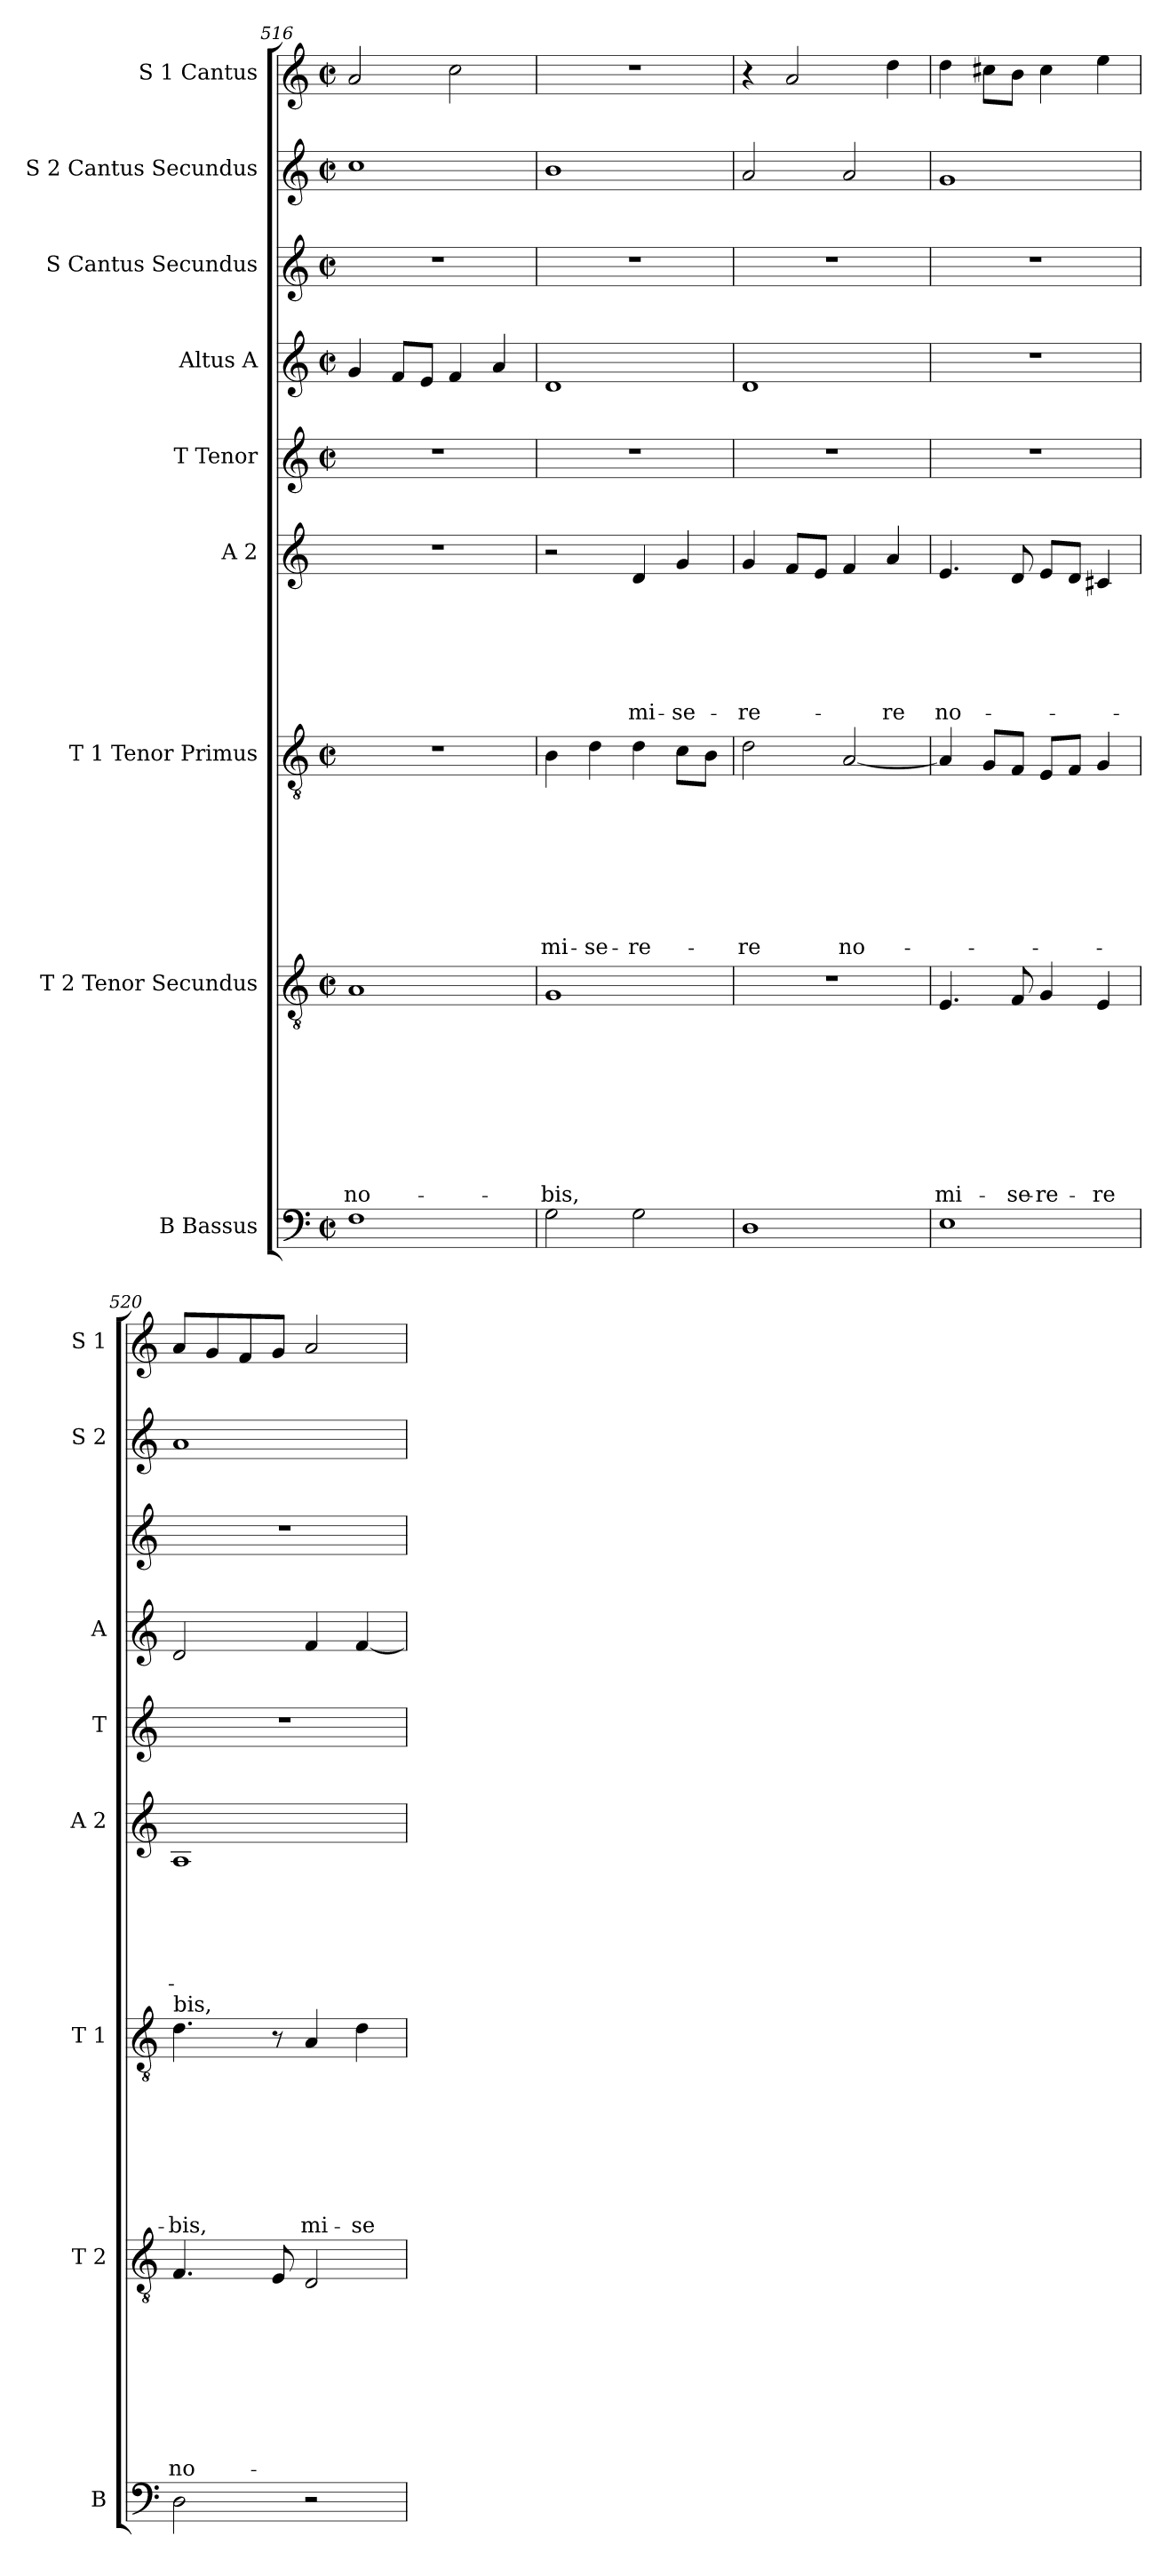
**kern	**kern	**text	**text	**text	**text	**text	**text	**text	**text	**text	**kern	**text	**text	**text	**text	**text	**text	**text	**text	**kern	**text	**text	**text	**text	**text	**text	**kern	**kern	**kern	**kern	**kern
*part9	*part8	*part8	*part8	*part8	*part8	*part8	*part8	*part8	*part8	*part8	*part7	*part7	*part7	*part7	*part7	*part7	*part7	*part7	*part7	*part6	*part6	*part6	*part6	*part6	*part6	*part6	*part5	*part4	*part3	*part2	*part1
*staff9	*staff8	*staff8	*staff8	*staff8	*staff8	*staff8	*staff8	*staff8	*staff8	*staff8	*staff7	*staff7	*staff7	*staff7	*staff7	*staff7	*staff7	*staff7	*staff7	*staff6	*staff6	*staff6	*staff6	*staff6	*staff6	*staff6	*staff5	*staff4	*staff3	*staff2	*staff1
*I"B Bassus	*I"T 2 Tenor Secundus	*	*	*	*	*	*	*	*	*	*I"T 1 Tenor Primus	*	*	*	*	*	*	*	*	*I"A 2	*	*	*	*	*	*	*I"T Tenor	*I"Altus A	*I"S Cantus Secundus	*I"S 2 Cantus Secundus	*I"S 1 Cantus
*I'B	*I'T 2	*	*	*	*	*	*	*	*	*	*I'T 1	*	*	*	*	*	*	*	*	*I'A 2	*	*	*	*	*	*	*I'T	*I'A	*	*I'S 2	*I'S 1
*clefF4	*clefGv2	*	*	*	*	*	*	*	*	*	*clefGv2	*	*	*	*	*	*	*	*	*clefG2	*	*	*	*	*	*	*clefG2	*clefG2	*clefG2	*clefG2	*clefG2
*k[]	*k[]	*	*	*	*	*	*	*	*	*	*k[]	*	*	*	*	*	*	*	*	*k[]	*	*	*	*	*	*	*k[]	*k[]	*k[]	*k[]	*k[]
*C:	*C:	*	*	*	*	*	*	*	*	*	*C:	*	*	*	*	*	*	*	*	*C:	*	*	*	*	*	*	*C:	*C:	*C:	*C:	*C:
*M2/2	*M2/2	*	*	*	*	*	*	*	*	*	*M2/2	*	*	*	*	*	*	*	*	*	*	*	*	*	*	*	*M2/2	*M2/2	*M2/2	*M2/2	*M2/2
*met(c|)	*met(c|)	*	*	*	*	*	*	*	*	*	*met(c|)	*	*	*	*	*	*	*	*	*	*	*	*	*	*	*	*met(c|)	*met(c|)	*met(c|)	*met(c|)	*met(c|)
=516	=516	=516	=516	=516	=516	=516	=516	=516	=516	=516	=516	=516	=516	=516	=516	=516	=516	=516	=516	=516	=516	=516	=516	=516	=516	=516	=516	=516	=516	=516	=516
!	!	!	!	!	!	!	!	!	!	!LO:LY:b	!	!	!	!	!	!	!	!	!	!	!	!	!	!	!	!	!	!	!	!	!
1F	1A	.	.	.	.	.	.	.	.	no-	1r	.	.	.	.	.	.	.	.	1r	.	.	.	.	.	.	1r	4g/	1r	1cc	2a/
.	.	.	.	.	.	.	.	.	.	.	.	.	.	.	.	.	.	.	.	.	.	.	.	.	.	.	.	8f/L	.	.	.
.	.	.	.	.	.	.	.	.	.	.	.	.	.	.	.	.	.	.	.	.	.	.	.	.	.	.	.	8e/J	.	.	.
.	.	.	.	.	.	.	.	.	.	.	.	.	.	.	.	.	.	.	.	.	.	.	.	.	.	.	.	4f/	.	.	2cc\
.	.	.	.	.	.	.	.	.	.	.	.	.	.	.	.	.	.	.	.	.	.	.	.	.	.	.	.	4a/	.	.	.
=517	=517	=517	=517	=517	=517	=517	=517	=517	=517	=517	=517	=517	=517	=517	=517	=517	=517	=517	=517	=517	=517	=517	=517	=517	=517	=517	=517	=517	=517	=517	=517
!	!	!	!	!	!	!	!	!	!	!LO:LY:b	!	!	!	!	!	!	!	!	!LO:LY:b	!	!	!	!	!	!	!	!	!	!	!	!
2G\	1G	.	.	.	.	.	.	.	.	-bis,	4B\	.	.	.	.	.	.	.	mi-	2r	.	.	.	.	.	.	1r	1d	1r	1b	1r
!	!	!	!	!	!	!	!	!	!	!	!	!	!	!	!	!	!	!	!LO:LY:b	!	!	!	!	!	!	!	!	!	!	!	!
.	.	.	.	.	.	.	.	.	.	.	4d\	.	.	.	.	.	.	.	-se-	.	.	.	.	.	.	.	.	.	.	.	.
!	!	!	!	!	!	!	!	!	!	!	!	!	!	!	!	!	!	!	!LO:LY:b	!	!	!	!	!	!	!LO:LY:b	!	!	!	!	!
2G\	.	.	.	.	.	.	.	.	.	.	4d\	.	.	.	.	.	.	.	-re-	4d/	.	.	.	.	.	mi-	.	.	.	.	.
!	!	!	!	!	!	!	!	!	!	!	!	!	!	!	!	!	!	!	!	!	!	!	!	!	!	!LO:LY:b	!	!	!	!	!
.	.	.	.	.	.	.	.	.	.	.	8c\L	.	.	.	.	.	.	.	.	4g/	.	.	.	.	.	-se-	.	.	.	.	.
.	.	.	.	.	.	.	.	.	.	.	8B\J	.	.	.	.	.	.	.	.	.	.	.	.	.	.	.	.	.	.	.	.
=518	=518	=518	=518	=518	=518	=518	=518	=518	=518	=518	=518	=518	=518	=518	=518	=518	=518	=518	=518	=518	=518	=518	=518	=518	=518	=518	=518	=518	=518	=518	=518
!	!	!	!	!	!	!	!	!	!	!	!	!	!	!	!	!	!	!	!LO:LY:b	!	!	!	!	!	!	!LO:LY:b	!	!	!	!	!
1D	1r	.	.	.	.	.	.	.	.	.	2d\	.	.	.	.	.	.	.	-re	4g/	.	.	.	.	.	-re-	1r	1d	1r	2a/	4r
.	.	.	.	.	.	.	.	.	.	.	.	.	.	.	.	.	.	.	.	8f/L	.	.	.	.	.	.	.	.	.	.	2a/
.	.	.	.	.	.	.	.	.	.	.	.	.	.	.	.	.	.	.	.	8e/J	.	.	.	.	.	.	.	.	.	.	.
!	!	!	!	!	!	!	!	!	!	!	!	!	!	!	!	!	!	!	!LO:LY:b	!	!	!	!	!	!	!	!	!	!	!	!
.	.	.	.	.	.	.	.	.	.	.	[<2A/	.	.	.	.	.	.	.	no-	4f/	.	.	.	.	.	.	.	.	.	2a/	.
!	!	!	!	!	!	!	!	!	!	!	!	!	!	!	!	!	!	!	!	!	!	!	!	!	!	!LO:LY:b	!	!	!	!	!
.	.	.	.	.	.	.	.	.	.	.	.	.	.	.	.	.	.	.	.	4a/	.	.	.	.	.	-re	.	.	.	.	4dd\
=519	=519	=519	=519	=519	=519	=519	=519	=519	=519	=519	=519	=519	=519	=519	=519	=519	=519	=519	=519	=519	=519	=519	=519	=519	=519	=519	=519	=519	=519	=519	=519
!	!	!	!	!	!	!	!	!	!	!LO:LY:b	!	!	!	!	!	!	!	!	!	!	!	!	!	!	!	!LO:LY:b	!	!	!	!	!
1E	4.E/	.	.	.	.	.	.	.	.	mi-	4A/]	.	.	.	.	.	.	.	.	4.e/	.	.	.	.	.	no-	1r	1r	1r	1g	4dd\
.	.	.	.	.	.	.	.	.	.	.	8G/L	.	.	.	.	.	.	.	.	.	.	.	.	.	.	.	.	.	.	.	8cc#X\L
!	!	!	!	!	!	!	!	!	!	!LO:LY:b	!	!	!	!	!	!	!	!	!	!	!	!	!	!	!	!	!	!	!	!	!
.	8F/	.	.	.	.	.	.	.	.	-se-	8F/J	.	.	.	.	.	.	.	.	8d/	.	.	.	.	.	.	.	.	.	.	8b\J
!	!	!	!	!	!	!	!	!	!	!LO:LY:b	!	!	!	!	!	!	!	!	!	!	!	!	!	!	!	!	!	!	!	!	!
.	4G/	.	.	.	.	.	.	.	.	-re-	8E/L	.	.	.	.	.	.	.	.	8e/L	.	.	.	.	.	.	.	.	.	.	4cc#\
.	.	.	.	.	.	.	.	.	.	.	8F/J	.	.	.	.	.	.	.	.	8d/J	.	.	.	.	.	.	.	.	.	.	.
!	!	!	!	!	!	!	!	!	!	!LO:LY:b	!	!	!	!	!	!	!	!	!	!	!	!	!	!	!	!	!	!	!	!	!
.	4E/	.	.	.	.	.	.	.	.	-re	4G/	.	.	.	.	.	.	.	.	4c#X/	.	.	.	.	.	.	.	.	.	.	4ee\
!!LO:LB:g=z
=520	=520	=520	=520	=520	=520	=520	=520	=520	=520	=520	=520	=520	=520	=520	=520	=520	=520	=520	=520	=520	=520	=520	=520	=520	=520	=520	=520	=520	=520	=520	=520
!	!	!	!	!	!	!	!	!	!	!	!LO:TX:a:t=bis,	!	!	!	!	!	!	!	!	!	!	!	!	!	!	!	!	!	!	!	!
!	!	!	!	!	!	!	!	!	!	!LO:LY:b	!	!	!	!	!	!	!	!	!LO:LY:b	!	!	!	!	!	!	!	!	!	!	!	!
2D\	4.F/	.	.	.	.	.	.	.	.	no-	4.d\	.	.	.	.	.	.	.	-bis,	1A	.	.	.	.	.	.	1r	2d/	1r	1a	8a/L
.	.	.	.	.	.	.	.	.	.	.	.	.	.	.	.	.	.	.	.	.	.	.	.	.	.	.	.	.	.	.	8g/
.	.	.	.	.	.	.	.	.	.	.	.	.	.	.	.	.	.	.	.	.	.	.	.	.	.	.	.	.	.	.	8f/
.	8E/	.	.	.	.	.	.	.	.	.	8r	.	.	.	.	.	.	.	.	.	.	.	.	.	.	.	.	.	.	.	8g/J
!	!	!	!	!	!	!	!	!	!	!	!	!	!	!	!	!	!	!	!LO:LY:b	!	!	!	!	!	!	!	!	!	!	!	!
2r	2D/	.	.	.	.	.	.	.	.	.	4A/	.	.	.	.	.	.	.	mi-	.	.	.	.	.	.	.	.	4f/	.	.	2a/
!	!	!	!	!	!	!	!	!	!	!	!	!	!	!	!	!	!	!	!LO:LY:b	!	!	!	!	!	!	!	!	!	!	!	!
.	.	.	.	.	.	.	.	.	.	.	4d\	.	.	.	.	.	.	.	-se-	.	.	.	.	.	.	.	.	[<4f/	.	.	.
=	=	=	=	=	=	=	=	=	=	=	=	=	=	=	=	=	=	=	=	=	=	=	=	=	=	=	=	=	=	=	=
*-	*-	*-	*-	*-	*-	*-	*-	*-	*-	*-	*-	*-	*-	*-	*-	*-	*-	*-	*-	*-	*-	*-	*-	*-	*-	*-	*-	*-	*-	*-	*-
